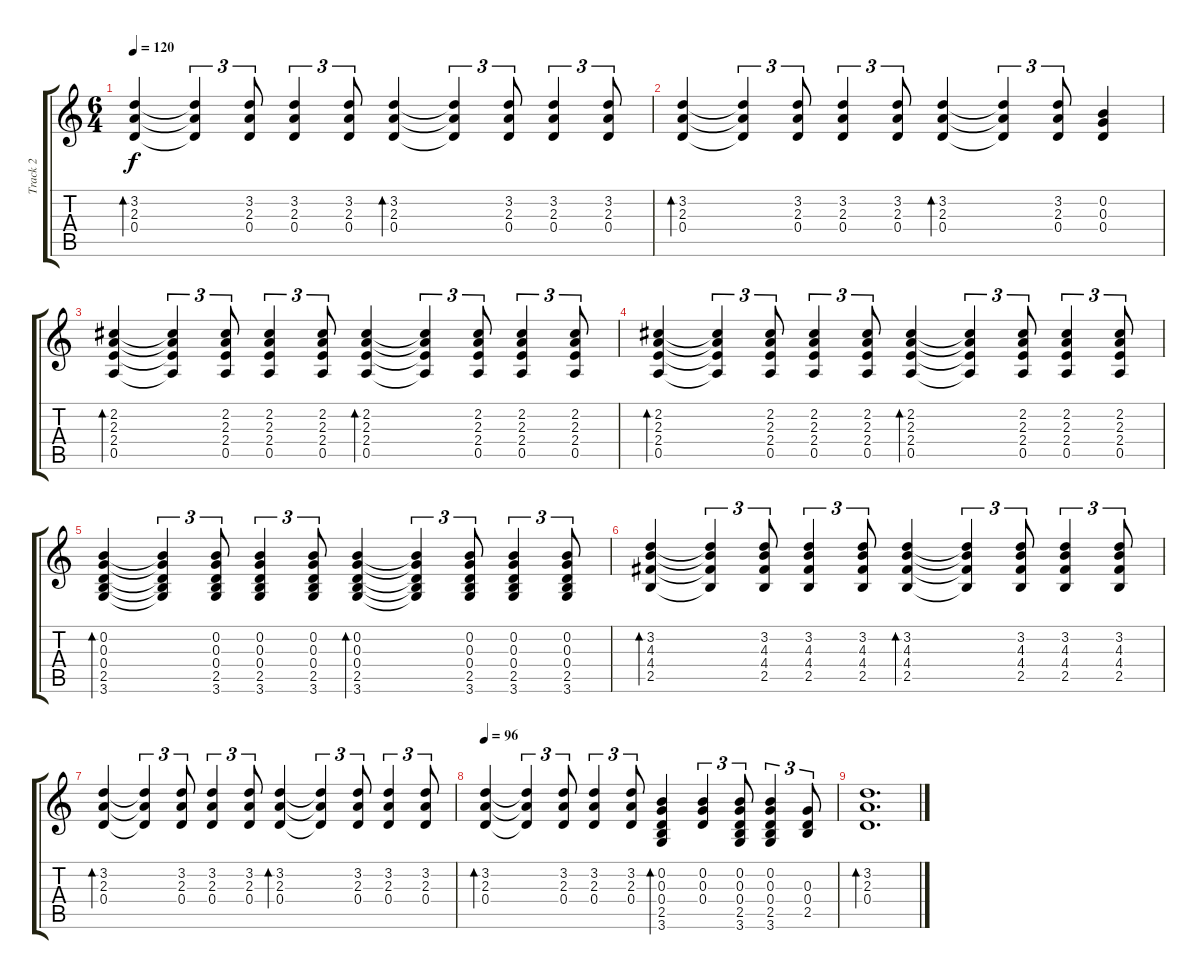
\track ("Track 2" "Track 2") {instrument electricguitarclean}
\staff {score tabs}
\tuning (E4 B3 G3 D3 A2 E2) {hide}
\ts (6 4)
\tempo 120
\clef g2
\ks c
(3.2 2.3 0.4).4{bd 60 dy f} (3.2{t} 2.3{t} 0.4{t}).4{tu (3 2)} (3.2 2.3 0.4).8{tu (3 2)} (3.2 2.3 0.4).4{tu (3 2)} (3.2 2.3 0.4).8{tu (3 2)} (3.2 2.3 0.4).4{bd 60} (3.2{t} 2.3{t} 0.4{t}).4{tu (3 2)} (3.2 2.3 0.4).8{tu (3 2)} (3.2 2.3 0.4).4{tu (3 2)} (3.2 2.3 0.4).8{tu (3 2)} |
(3.2 2.3 0.4).4{bd 60} (3.2{t} 2.3{t} 0.4{t}).4{tu (3 2)} (3.2 2.3 0.4).8{tu (3 2)} (3.2 2.3 0.4).4{tu (3 2)} (3.2 2.3 0.4).8{tu (3 2)} (3.2 2.3 0.4).4{bd 60} (3.2{t} 2.3{t} 0.4{t}).4{tu (3 2)} (3.2 2.3 0.4).8{tu (3 2)} (0.2 0.3 0.4).4 |
(2.2 2.3 2.4 0.5).4{bd 60} (2.2{t} 2.3{t} 2.4{t} 0.5{t}).4{tu (3 2)} (2.2 2.3 2.4 0.5).8{tu (3 2)} (2.2 2.3 2.4 0.5).4{tu (3 2)} (2.2 2.3 2.4 0.5).8{tu (3 2)} (2.2 2.3 2.4 0.5).4{bd 60} (2.2{t} 2.3{t} 2.4{t} 0.5{t}).4{tu (3 2)} (2.2 2.3 2.4 0.5).8{tu (3 2)} (2.2 2.3 2.4 0.5).4{tu (3 2)} (2.2 2.3 2.4 0.5).8{tu (3 2)} |
(2.2 2.3 2.4 0.5).4{bd 60} (2.2{t} 2.3{t} 2.4{t} 0.5{t}).4{tu (3 2)} (2.2 2.3 2.4 0.5).8{tu (3 2)} (2.2 2.3 2.4 0.5).4{tu (3 2)} (2.2 2.3 2.4 0.5).8{tu (3 2)} (2.2 2.3 2.4 0.5).4{bd 60} (2.2{t} 2.3{t} 2.4{t} 0.5{t}).4{tu (3 2)} (2.2 2.3 2.4 0.5).8{tu (3 2)} (2.2 2.3 2.4 0.5).4{tu (3 2)} (2.2 2.3 2.4 0.5).8{tu (3 2)} |
(0.2 0.3 0.4 2.5 3.6).4{bd 60} (0.2{t} 0.3{t} 0.4{t} 2.5{t} 3.6{t}).4{tu (3 2)} (0.2 0.3 0.4 2.5 3.6).8{tu (3 2)} (0.2 0.3 0.4 2.5 3.6).4{tu (3 2)} (0.2 0.3 0.4 2.5 3.6).8{tu (3 2)} (0.2 0.3 0.4 2.5 3.6).4{bd 60} (0.2{t} 0.3{t} 0.4{t} 2.5{t} 3.6{t}).4{tu (3 2)} (0.2 0.3 0.4 2.5 3.6).8{tu (3 2)} (0.2 0.3 0.4 2.5 3.6).4{tu (3 2)} (0.2 0.3 0.4 2.5 3.6).8{tu (3 2)} |
(3.2 4.3 4.4 2.5).4{bd 60} (3.2{t} 4.3{t} 4.4{t} 2.5{t}).4{tu (3 2)} (3.2 4.3 4.4 2.5).8{tu (3 2)} (3.2 4.3 4.4 2.5).4{tu (3 2)} (3.2 4.3 4.4 2.5).8{tu (3 2)} (3.2 4.3 4.4 2.5).4{bd 60} (3.2{t} 4.3{t} 4.4{t} 2.5{t}).4{tu (3 2)} (3.2 4.3 4.4 2.5).8{tu (3 2)} (3.2 4.3 4.4 2.5).4{tu (3 2)} (3.2 4.3 4.4 2.5).8{tu (3 2)} |
(3.2 2.3 0.4).4{bd 60} (3.2{t} 2.3{t} 0.4{t}).4{tu (3 2)} (3.2 2.3 0.4).8{tu (3 2)} (3.2 2.3 0.4).4{tu (3 2)} (3.2 2.3 0.4).8{tu (3 2)} (3.2 2.3 0.4).4{bd 60} (3.2{t} 2.3{t} 0.4{t}).4{tu (3 2)} (3.2 2.3 0.4).8{tu (3 2)} (3.2 2.3 0.4).4{tu (3 2)} (3.2 2.3 0.4).8{tu (3 2)} |
\tempo 96
(3.2 2.3 0.4).4{bd 60} (3.2{t} 2.3{t} 0.4{t}).4{tu (3 2)} (3.2 2.3 0.4).8{tu (3 2)} (3.2 2.3 0.4).4{tu (3 2)} (3.2 2.3 0.4).8{tu (3 2)} (0.2 0.3 0.4 2.5 3.6).4{bd 60} (0.2 0.3 0.4).4{tu (3 2)} (0.2 0.3 0.4 2.5 3.6).8{tu (3 2)} (0.2 0.3 0.4 2.5 3.6).4{tu (3 2)} (0.3 0.4 2.5).8{tu (3 2)} |
(3.2 2.3 0.4).1{d bd 60}
